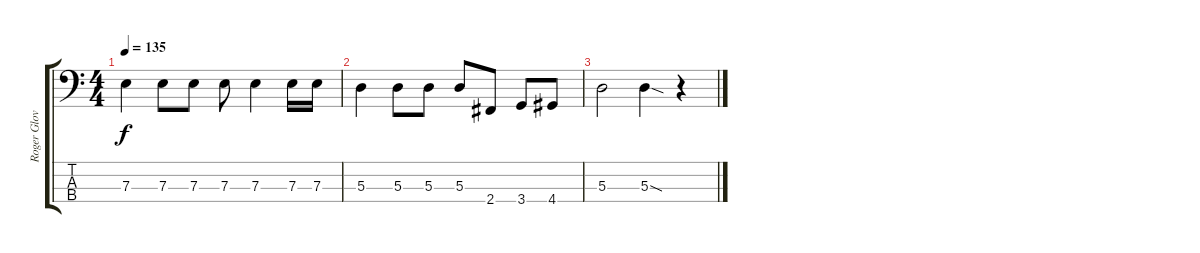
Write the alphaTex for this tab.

\track ("Roger Glover" "Roger Glov") {instrument electricbassfinger}
\staff {score tabs}
\tuning (G2 D2 A1 E1) {hide}
\ts (4 4)
\tempo 135
\clef f4
\ks c
7.3.4{dy f} 7.3.8 7.3.8 7.3.8 7.3.4 7.3.16 7.3.16 |
5.3.4 5.3.8 5.3.8 5.3.8 2.4.8 3.4.8 4.4.8 |
5.3.2 5.3{sod}.4 r.4
